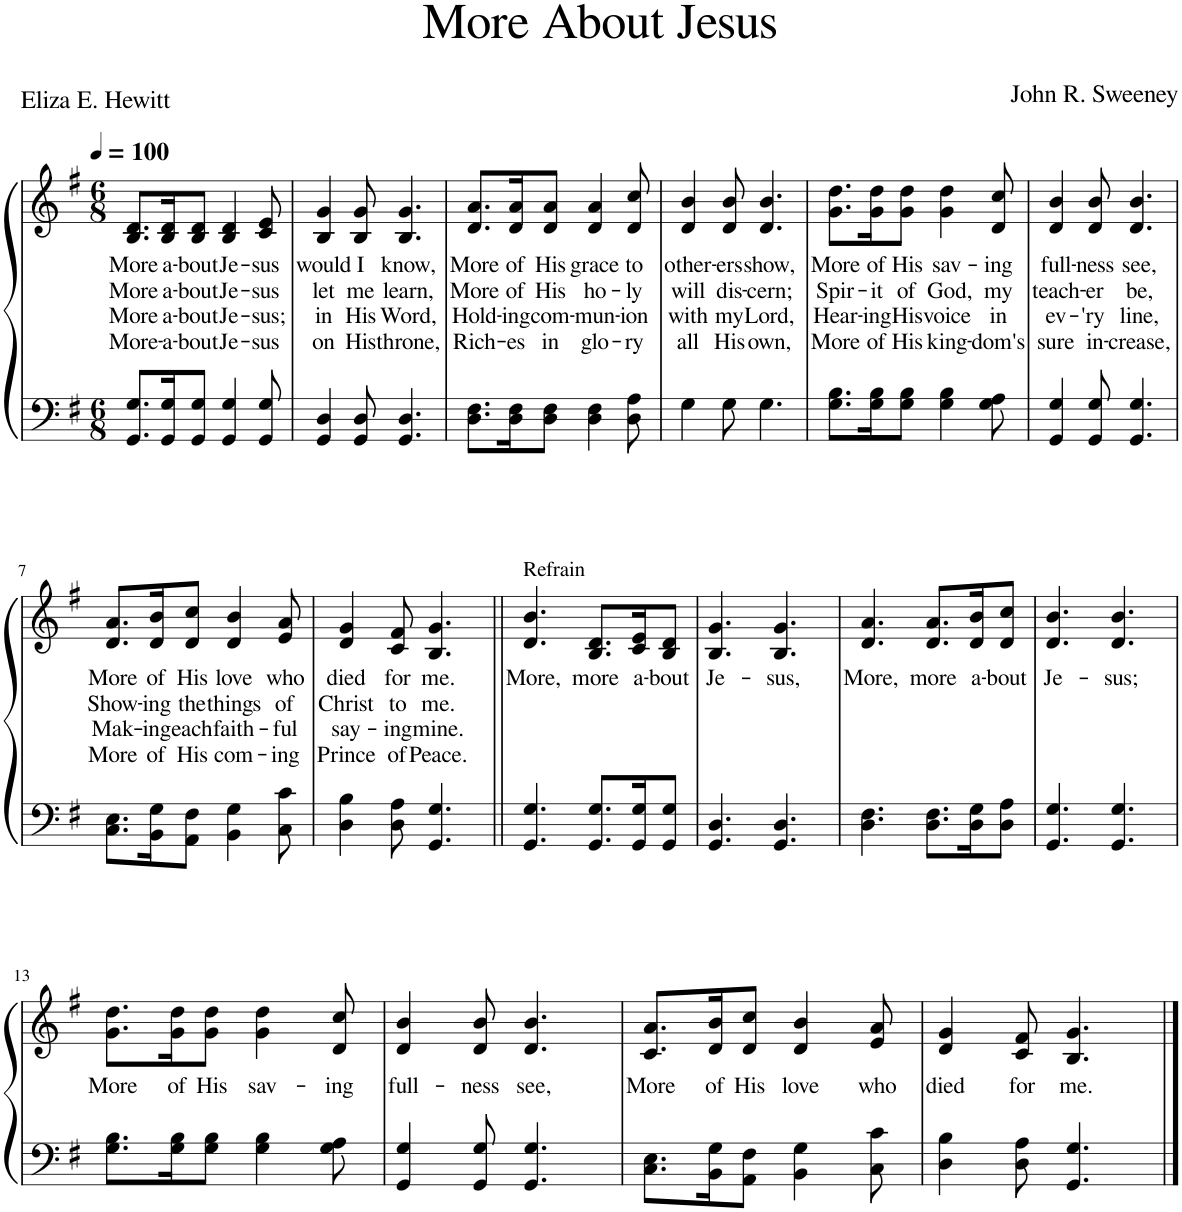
**kern	**kern	**text	**text	**text	**text
*part1	*part1	*part1	*part1	*part1	*part1
*staff2	*staff1	*staff1	*staff1	*staff1	*staff1
*I"Piano	*	*	*	*	*
*I'Pno.	*	*	*	*	*
*clefF4	*clefG2	*	*	*	*
*k[f#]	*k[f#]	*	*	*	*
*M6/8	*M6/8	*	*	*	*
*MM100	*MM100	*	*	*	*
=1	=1	=1	=1	=1	=1
!	!	!LO:LY:b	!LO:LY:b	!LO:LY:b	!LO:LY:b
8.GG/ 8.G/L	8.B/ 8.d/L	More	More	More	More-
!	!	!LO:LY:b	!LO:LY:b	!LO:LY:b	!LO:LY:b
16GG/ 16G/K	16B/ 16d/K	a-	a-	a-	-a-
!	!	!LO:LY:b	!LO:LY:b	!LO:LY:b	!LO:LY:b
8GG/ 8G/J	8B/ 8d/J	-bout	-bout	-bout	-bout
!	!	!LO:LY:b	!LO:LY:b	!LO:LY:b	!LO:LY:b
4GG/ 4G/	4B/ 4d/	Je-	Je-	Je-	Je-
!	!	!LO:LY:b	!LO:LY:b	!LO:LY:b	!LO:LY:b
8GG/ 8G/	8c/ 8e/	-sus	-sus	-sus;	-sus
=2	=2	=2	=2	=2	=2
!	!	!LO:LY:b	!LO:LY:b	!LO:LY:b	!LO:LY:b
4GG/ 4D/	4B/ 4g/	would	let	in	on
!	!	!LO:LY:b	!LO:LY:b	!LO:LY:b	!LO:LY:b
8GG/ 8D/	8B/ 8g/	I	me	His	His
!	!	!LO:LY:b	!LO:LY:b	!LO:LY:b	!LO:LY:b
4.GG/ 4.D/	4.B/ 4.g/	know,	learn,	Word,	throne,
=3	=3	=3	=3	=3	=3
!	!	!LO:LY:b	!LO:LY:b	!LO:LY:b	!LO:LY:b
8.D\ 8.F#\L	8.d/ 8.a/L	More	More	Hold-	Rich-
!	!	!LO:LY:b	!LO:LY:b	!LO:LY:b	!LO:LY:b
16D\ 16F#\K	16d/ 16a/K	of	of	-ing	-es
!	!	!LO:LY:b	!LO:LY:b	!LO:LY:b	!LO:LY:b
8D\ 8F#\J	8d/ 8a/J	His	His	com-	in
!	!	!LO:LY:b	!LO:LY:b	!LO:LY:b	!LO:LY:b
4D\ 4F#\	4d/ 4a/	grace	ho-	-mun-	glo-
!	!	!LO:LY:b	!LO:LY:b	!LO:LY:b	!LO:LY:b
8D\ 8A\	8d/ 8cc/	to	-ly	-ion	-ry
=4	=4	=4	=4	=4	=4
!	!	!LO:LY:b	!LO:LY:b	!LO:LY:b	!LO:LY:b
4G\	4d/ 4b/	other-	will	with	all
!	!	!LO:LY:b	!LO:LY:b	!LO:LY:b	!LO:LY:b
8G\	8d/ 8b/	-ers	dis-	my	His
!	!	!LO:LY:b	!LO:LY:b	!LO:LY:b	!LO:LY:b
4.G\	4.d/ 4.b/	show,	-cern;	Lord,	own,
=5	=5	=5	=5	=5	=5
!	!	!LO:LY:b	!LO:LY:b	!LO:LY:b	!LO:LY:b
8.G\ 8.B\L	8.g\ 8.dd\L	More	Spir-	Hear-	More
!	!	!LO:LY:b	!LO:LY:b	!LO:LY:b	!LO:LY:b
16G\ 16B\K	16g\ 16dd\K	of	-it	-ing	of
!	!	!LO:LY:b	!LO:LY:b	!LO:LY:b	!LO:LY:b
8G\ 8B\J	8g\ 8dd\J	His	of	His	His
!	!	!LO:LY:b	!LO:LY:b	!LO:LY:b	!LO:LY:b
4G\ 4B\	4g\ 4dd\	sav-	God,	voice	king-
!	!	!LO:LY:b	!LO:LY:b	!LO:LY:b	!LO:LY:b
8G\ 8A\	8d/ 8cc/	-ing	my	in	-dom's
=6	=6	=6	=6	=6	=6
!	!	!LO:LY:b	!LO:LY:b	!LO:LY:b	!LO:LY:b
4GG/ 4G/	4d/ 4b/	full-	teach-	ev-	sure
!	!	!LO:LY:b	!LO:LY:b	!LO:LY:b	!LO:LY:b
8GG/ 8G/	8d/ 8b/	-ness	-er	-'ry	in-
!	!	!LO:LY:b	!LO:LY:b	!LO:LY:b	!LO:LY:b
4.GG/ 4.G/	4.d/ 4.b/	see,	be,	line,	-crease,
!!LO:LB:g=z
=7	=7	=7	=7	=7	=7
!	!	!LO:LY:b	!LO:LY:b	!LO:LY:b	!LO:LY:b
8.C\ 8.E\L	8.d/ 8.a/L	More	Show-	Mak-	More
!	!	!LO:LY:b	!LO:LY:b	!LO:LY:b	!LO:LY:b
16BB\ 16G\K	16d/ 16b/K	of	-ing	-ing	of
!	!	!LO:LY:b	!LO:LY:b	!LO:LY:b	!LO:LY:b
8AA\ 8F#\J	8d/ 8cc/J	His	the	each	His
!	!	!LO:LY:b	!LO:LY:b	!LO:LY:b	!LO:LY:b
4BB\ 4G\	4d/ 4b/	love	things	faith-	com-
!	!	!LO:LY:b	!LO:LY:b	!LO:LY:b	!LO:LY:b
8C\ 8c\	8e/ 8a/	who	of	-ful	-ing
=8	=8	=8	=8	=8	=8
!	!	!LO:LY:b	!LO:LY:b	!LO:LY:b	!LO:LY:b
4D\ 4B\	4d/ 4g/	died	Christ	say-	Prince
!	!	!LO:LY:b	!LO:LY:b	!LO:LY:b	!LO:LY:b
8D\ 8A\	8c/ 8f#/	for	to	-ing	of
!	!	!LO:LY:b	!LO:LY:b	!LO:LY:b	!LO:LY:b
4.GG/ 4.G/	4.B/ 4.g/	me.	me.	mine.	Peace.
=9||	=9||	=9||	=9||	=9||	=9||
!	!LO:TX:a:t=Refrain	!	!	!	!
!	!	!LO:LY:b	!	!	!
4.GG/ 4.G/	4.d/ 4.b/	More,	.	.	.
!	!	!LO:LY:b	!	!	!
8.GG/ 8.G/L	8.B/ 8.d/L	more	.	.	.
!	!	!LO:LY:b	!	!	!
16GG/ 16G/K	16c/ 16e/K	a-	.	.	.
!	!	!LO:LY:b	!	!	!
8GG/ 8G/J	8B/ 8d/J	-bout	.	.	.
=10	=10	=10	=10	=10	=10
!	!	!LO:LY:b	!	!	!
4.GG/ 4.D/	4.B/ 4.g/	Je-	.	.	.
!	!	!LO:LY:b	!	!	!
4.GG/ 4.D/	4.B/ 4.g/	-sus,	.	.	.
=11	=11	=11	=11	=11	=11
!	!	!LO:LY:b	!	!	!
4.D\ 4.F#\	4.d/ 4.a/	More,	.	.	.
!	!	!LO:LY:b	!	!	!
8.D\ 8.F#\L	8.d/ 8.a/L	more	.	.	.
!	!	!LO:LY:b	!	!	!
16D\ 16G\K	16d/ 16b/K	a-	.	.	.
!	!	!LO:LY:b	!	!	!
8D\ 8A\J	8d/ 8cc/J	-bout	.	.	.
=12	=12	=12	=12	=12	=12
!	!	!LO:LY:b	!	!	!
4.GG/ 4.G/	4.d/ 4.b/	Je-	.	.	.
!	!	!LO:LY:b	!	!	!
4.GG/ 4.G/	4.d/ 4.b/	-sus;	.	.	.
!!LO:LB:g=z
=13	=13	=13	=13	=13	=13
!	!	!LO:LY:b	!	!	!
8.G\ 8.B\L	8.g\ 8.dd\L	More	.	.	.
!	!	!LO:LY:b	!	!	!
16G\ 16B\K	16g\ 16dd\K	of	.	.	.
!	!	!LO:LY:b	!	!	!
8G\ 8B\J	8g\ 8dd\J	His	.	.	.
!	!	!LO:LY:b	!	!	!
4G\ 4B\	4g\ 4dd\	sav-	.	.	.
!	!	!LO:LY:b	!	!	!
8G\ 8A\	8d/ 8cc/	-ing	.	.	.
=14	=14	=14	=14	=14	=14
!	!	!LO:LY:b	!	!	!
4GG/ 4G/	4d/ 4b/	full-	.	.	.
!	!	!LO:LY:b	!	!	!
8GG/ 8G/	8d/ 8b/	-ness	.	.	.
!	!	!LO:LY:b	!	!	!
4.GG/ 4.G/	4.d/ 4.b/	see,	.	.	.
=15	=15	=15	=15	=15	=15
!	!	!LO:LY:b	!	!	!
8.C\ 8.E\L	8.c/ 8.a/L	More	.	.	.
!	!	!LO:LY:b	!	!	!
16BB\ 16G\K	16d/ 16b/K	of	.	.	.
!	!	!LO:LY:b	!	!	!
8AA\ 8F#\J	8d/ 8cc/J	His	.	.	.
!	!	!LO:LY:b	!	!	!
4BB\ 4G\	4d/ 4b/	love	.	.	.
!	!	!LO:LY:b	!	!	!
8C\ 8c\	8e/ 8a/	who	.	.	.
=16	=16	=16	=16	=16	=16
!	!	!LO:LY:b	!	!	!
4D\ 4B\	4d/ 4g/	died	.	.	.
!	!	!LO:LY:b	!	!	!
8D\ 8A\	8c/ 8f#/	for	.	.	.
!	!	!LO:LY:b	!	!	!
4.GG/ 4.G/	4.B/ 4.g/	me.	.	.	.
==	==	==	==	==	==
*-	*-	*-	*-	*-	*-
